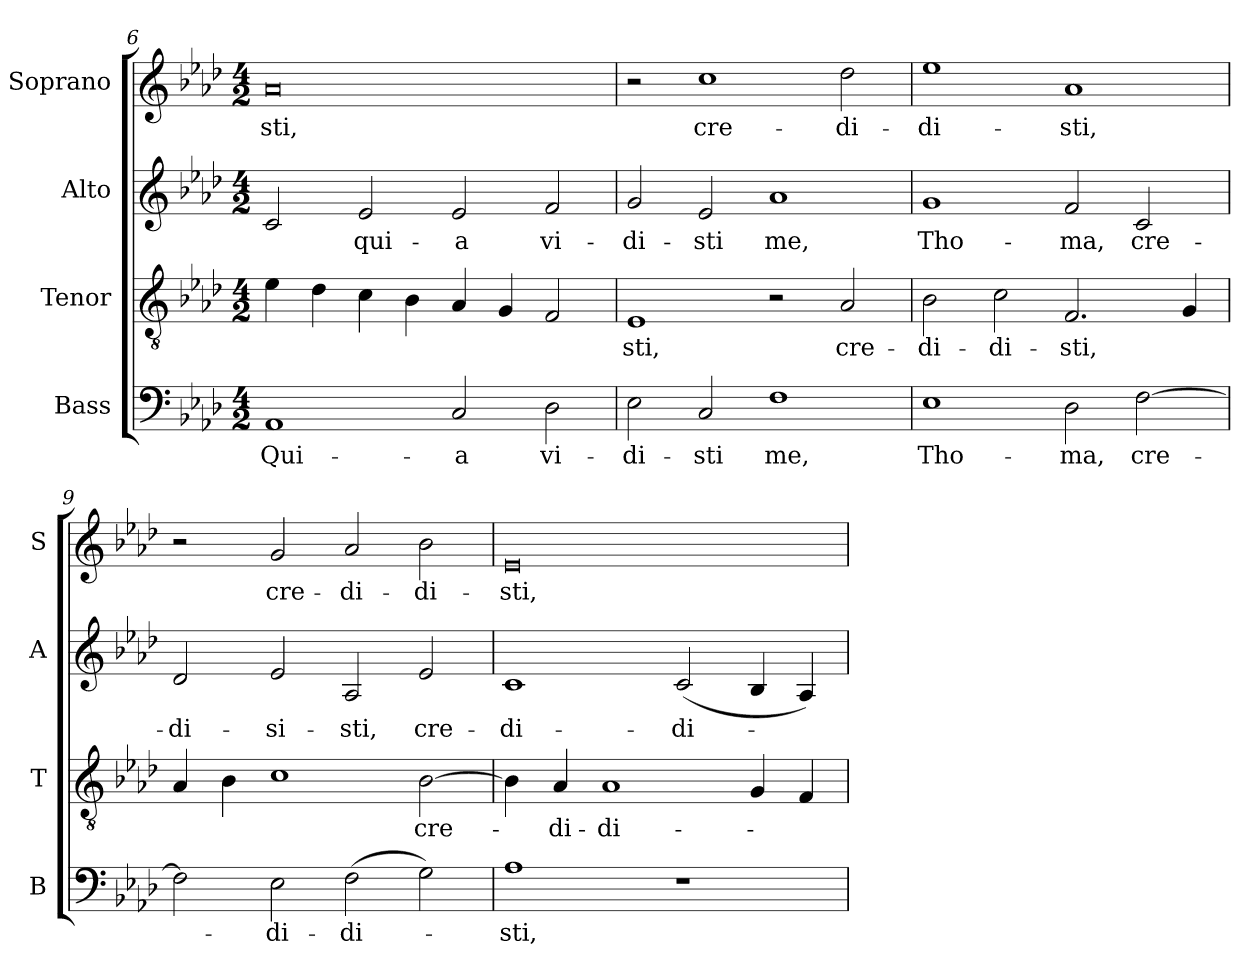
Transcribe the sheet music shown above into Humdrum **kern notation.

**kern	**text	**kern	**text	**kern	**text	**kern	**text
*part4	*part4	*part3	*part3	*part2	*part2	*part1	*part1
*staff4	*staff4	*staff3	*staff3	*staff2	*staff2	*staff1	*staff1
*I"Bass	*	*I"Tenor	*	*I"Alto	*	*I"Soprano	*
*I'B	*	*I'T	*	*I'A	*	*I'S	*
*clefF4	*	*clefGv2	*	*clefG2	*	*clefG2	*
*	*	*ITrd7c12	*	*	*	*	*
*k[b-e-a-d-]	*	*k[b-e-a-d-]	*	*k[b-e-a-d-]	*	*k[b-e-a-d-]	*
*A-:	*	*A-:	*	*A-:	*	*A-:	*
*M4/2	*	*M4/2	*	*M4/2	*	*M4/2	*
=6	=6	=6	=6	=6	=6	=6	=6
!	!LO:LY:b:color=#000000	!	!	!	!	!	!
!	!	!	!	!	!	!	!LO:LY:b:color=#000000
1AA-i	Qui-	4E-i\	.	2ci/	.	0a-i	-sti,
.	.	4D-i\	.	.	.	.	.
!	!	!	!	!	!LO:LY:b:color=#000000	!	!
.	.	4Ci\	.	2e-i/	qui-	.	.
.	.	4BB-i\	.	.	.	.	.
!	!LO:LY:b:color=#000000	!	!	!	!	!	!
!	!	!	!	!	!LO:LY:b:color=#000000	!	!
2Ci/	-a	4AA-i/	.	2e-i/	-a	.	.
.	.	4GGi/	.	.	.	.	.
!	!LO:LY:b:color=#000000	!	!	!	!	!	!
!	!	!	!	!	!LO:LY:b:color=#000000	!	!
2D-i\	vi-	2FFi/	.	2fi/	vi-	.	.
!!LO:LB:g=z
=7	=7	=7	=7	=7	=7	=7	=7
!	!LO:LY:b:color=#000000	!	!	!	!	!	!
!	!	!	!LO:LY:b:color=#000000	!	!	!	!
!	!	!	!	!	!LO:LY:b:color=#000000	!	!
2E-i\	-di-	1EE-i	-sti,	2gi/	-di-	2r	.
!	!LO:LY:b:color=#000000	!	!	!	!	!	!
!	!	!	!	!	!LO:LY:b:color=#000000	!	!
!	!	!	!	!	!	!	!LO:LY:b:color=#000000
2Ci/	-sti	.	.	2e-i/	-sti	1cci	cre-
!	!LO:LY:b:color=#000000	!	!	!	!	!	!
!	!	!	!	!	!LO:LY:b:color=#000000	!	!
1Fi	me,	2r	.	1a-i	me,	.	.
!	!	!	!LO:LY:b:color=#000000	!	!	!	!
!	!	!	!	!	!	!	!LO:LY:b:color=#000000
.	.	2AA-i/	cre-	.	.	2dd-i\	-di-
=8	=8	=8	=8	=8	=8	=8	=8
!	!LO:LY:b:color=#000000	!	!	!	!	!	!
!	!	!	!LO:LY:b:color=#000000	!	!	!	!
!	!	!	!	!	!LO:LY:b:color=#000000	!	!
!	!	!	!	!	!	!	!LO:LY:b:color=#000000
1E-i	Tho-	2BB-i\	-di-	1gi	Tho-	1ee-i	-di-
!	!	!	!LO:LY:b:color=#000000	!	!	!	!
.	.	2Ci\	-di-	.	.	.	.
!	!LO:LY:b:color=#000000	!	!	!	!	!	!
!	!	!	!LO:LY:b:color=#000000	!	!	!	!
!	!	!	!	!	!LO:LY:b:color=#000000	!	!
!	!	!	!	!	!	!	!LO:LY:b:color=#000000
2D-i\	-ma,	2.FFi/	-sti,	2fi/	-ma,	1a-i	-sti,
!	!LO:LY:b:color=#000000	!	!	!	!	!	!
!	!	!	!	!	!LO:LY:b:color=#000000	!	!
[2Fi\	cre-	.	.	2ci/	cre-	.	.
.	.	4GGi/	.	.	.	.	.
=9	=9	=9	=9	=9	=9	=9	=9
!	!	!	!	!	!LO:LY:b:color=#000000	!	!
2Fi\]	.	4AA-i/	.	2d-i/	-di-	2r	.
.	.	4BB-i\	.	.	.	.	.
!	!LO:LY:b:color=#000000	!	!	!	!	!	!
!	!	!	!	!	!LO:LY:b:color=#000000	!	!
!	!	!	!	!	!	!	!LO:LY:b:color=#000000
2E-i\	-di-	1Ci	.	2e-i/	-si-	2gi/	cre-
!	!LO:LY:b:color=#000000	!	!	!	!	!	!
!	!	!	!	!	!LO:LY:b:color=#000000	!	!
!	!	!	!	!	!	!	!LO:LY:b:color=#000000
(2Fi\	-di-	.	.	2A-i/	-sti,	2a-i/	-di-
!	!	!	!LO:LY:b:color=#000000	!	!	!	!
!	!	!	!	!	!LO:LY:b:color=#000000	!	!
!	!	!	!	!	!	!	!LO:LY:b:color=#000000
2Gi\)	.	[2BB-i\	cre-	2e-i/	cre-	2b-i\	-di-
=10	=10	=10	=10	=10	=10	=10	=10
!	!LO:LY:b:color=#000000	!	!	!	!	!	!
!	!	!	!	!	!LO:LY:b:color=#000000	!	!
!	!	!	!	!	!	!	!LO:LY:b:color=#000000
1A-i	-sti,	4BB-i\]	.	1ci	-di-	0e-i	-sti,
!	!	!	!LO:LY:b:color=#000000	!	!	!	!
.	.	4AA-i/	-di-	.	.	.	.
!	!	!	!LO:LY:b:color=#000000	!	!	!	!
.	.	1AA-i	-di-	.	.	.	.
!	!	!	!	!	!LO:LY:b:color=#000000	!	!
1r	.	.	.	(2ci/	-di-	.	.
.	.	4GGi/	.	4B-i/	.	.	.
.	.	4FFi/	.	4A-i/)	.	.	.
=	=	=	=	=	=	=	=
*-	*-	*-	*-	*-	*-	*-	*-
